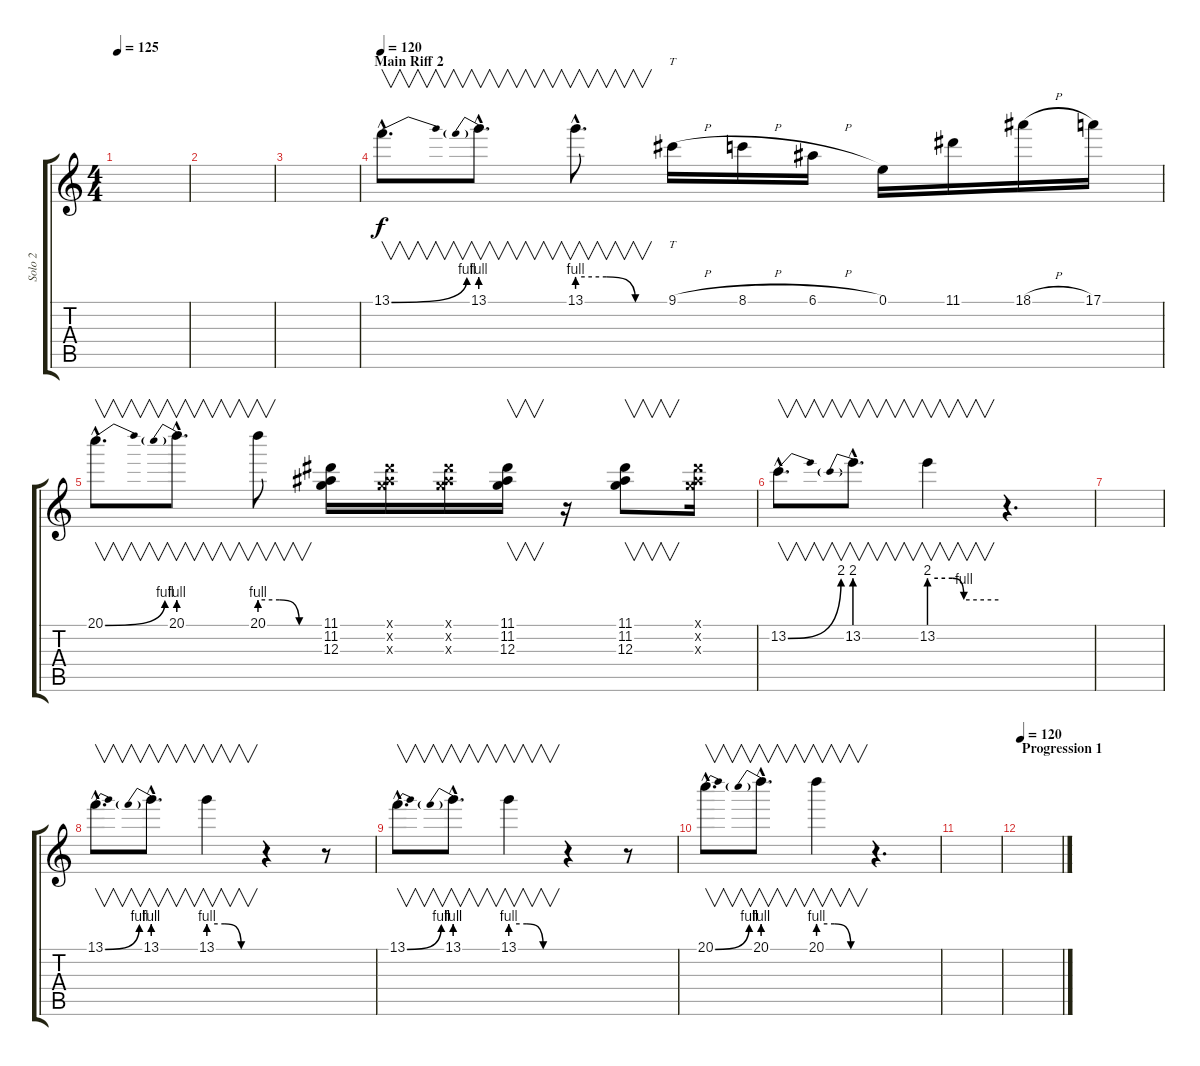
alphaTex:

\track ("Solo 2" "Solo 2") {instrument overdrivenguitar}
\staff {score tabs}
\tuning (E4 B3 G3 D3 A2 E2) {hide}
\ts (4 4)
\tempo 125
\clef g2
\ks c
|
|
|
\section ("" "Main Riff 2")
\tempo 120
13.1{be (bend 0 0 60 4) hac}.8{v d} 13.1{be (prebend 0 4 60 4) hac}.8{v d} 13.1{be (custom 0 4 20 4 40 0 60 0) hac}.8{v d} 9.1{h}.16{tt} 8.1{h}.16 6.1{h}.16 0.1.16 11.1.16 18.1{h}.16 17.1.16 |
20.1{be (bend 0 0 60 4) hac}.8{v d} 20.1{be (prebend 0 4 60 4) hac}.8{v d} 20.1{be (custom 0 4 20 4 40 0 60 0)}.8{v} (11.1 11.2 12.3).16 (11.1{x} 11.2{x} 12.3{x}).16 (11.1{x} 11.2{x} 12.3{x}).16 (11.1 11.2 12.3).16{v} r.16 (11.1 11.2 12.3).8{v} (11.1{x} 11.2{x} 12.3{x}).16 |
13.2{be (bend 0 0 60 8) hac}.8{v d} 13.2{be (prebend 0 8 60 8) hac}.8{v d} 13.2{be (custom 0 8 20 8 30 4 60 4)}.4{v} r.4{d} |
|
13.1{be (bend 0 0 60 4) hac}.8{v d} 13.1{be (prebend 0 4 60 4) hac}.8{v d} 13.1{be (custom 0 4 20 4 40 0 60 0)}.4{v} r.4 r.8 |
13.1{be (bend 0 0 60 4) hac}.8{v d} 13.1{be (prebend 0 4 60 4) hac}.8{v d} 13.1{be (custom 0 4 20 4 40 0 60 0)}.4{v} r.4 r.8 |
20.1{be (bend 0 0 60 4) hac}.8{v d} 20.1{be (prebend 0 4 60 4) hac}.8{v d} 20.1{be (custom 0 4 20 4 40 0 60 0)}.4{v} r.4{d} |
|
\section ("" "Progression 1")
\tempo 120
